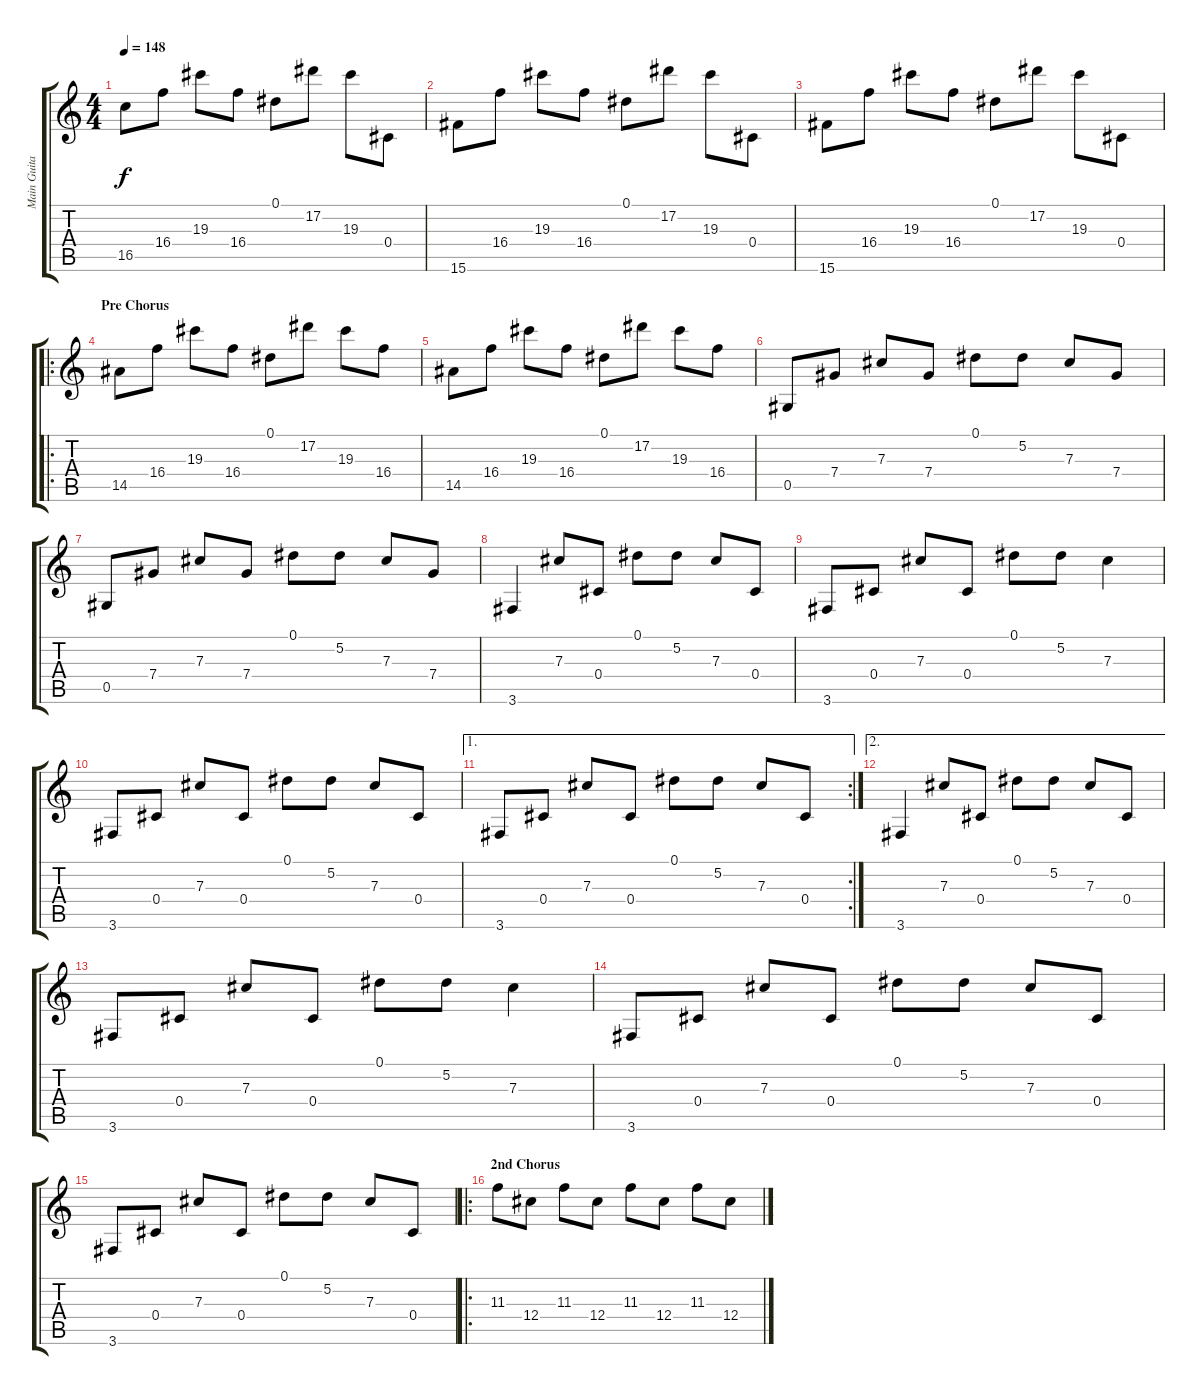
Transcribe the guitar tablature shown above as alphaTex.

\track ("Main Guitar" "Main Guita") {instrument electricguitarclean}
\staff {score tabs}
\tuning (Eb4 Bb3 Gb3 Db3 Ab2 Eb2) {hide}
\ts (4 4)
\tempo 148
\clef g2
\ks c
16.5.8{dy f} 16.4.8 19.3.8 16.4.8 0.1.8 17.2.8 19.3.8 0.4.8 |
15.6.8 16.4.8 19.3.8 16.4.8 0.1.8 17.2.8 19.3.8 0.4.8 |
15.6.8 16.4.8 19.3.8 16.4.8 0.1.8 17.2.8 19.3.8 0.4.8 |
\ro
\section ("" "Pre Chorus")
14.5.8{balance 0 instrument distortionguitar} 16.4.8 19.3.8 16.4.8 0.1.8 17.2.8 19.3.8 16.4.8 |
14.5.8 16.4.8 19.3.8 16.4.8 0.1.8 17.2.8 19.3.8 16.4.8 |
0.5.8 7.4.8 7.3.8 7.4.8 0.1.8 5.2.8 7.3.8 7.4.8 |
0.5.8 7.4.8 7.3.8 7.4.8 0.1.8 5.2.8 7.3.8 7.4.8 |
3.6.4 7.3.8 0.4.8 0.1.8 5.2.8 7.3.8 0.4.8 |
3.6.8 0.4.8 7.3.8 0.4.8 0.1.8 5.2.8 7.3.4 |
3.6.8 0.4.8 7.3.8 0.4.8 0.1.8 5.2.8 7.3.8 0.4.8 |
\ae 1
\rc 2
3.6.8 0.4.8 7.3.8 0.4.8 0.1.8 5.2.8 7.3.8 0.4.8 |
\ae 2
3.6.4 7.3.8 0.4.8 0.1.8 5.2.8 7.3.8 0.4.8 |
3.6.8 0.4.8 7.3.8 0.4.8 0.1.8 5.2.8 7.3.4 |
3.6.8 0.4.8 7.3.8 0.4.8 0.1.8 5.2.8 7.3.8 0.4.8 |
3.6.8 0.4.8 7.3.8 0.4.8 0.1.8 5.2.8 7.3.8 0.4.8 |
\ro
\section ("" "2nd Chorus")
11.3.8 12.4.8 11.3.8 12.4.8 11.3.8 12.4.8 11.3.8 12.4.8
